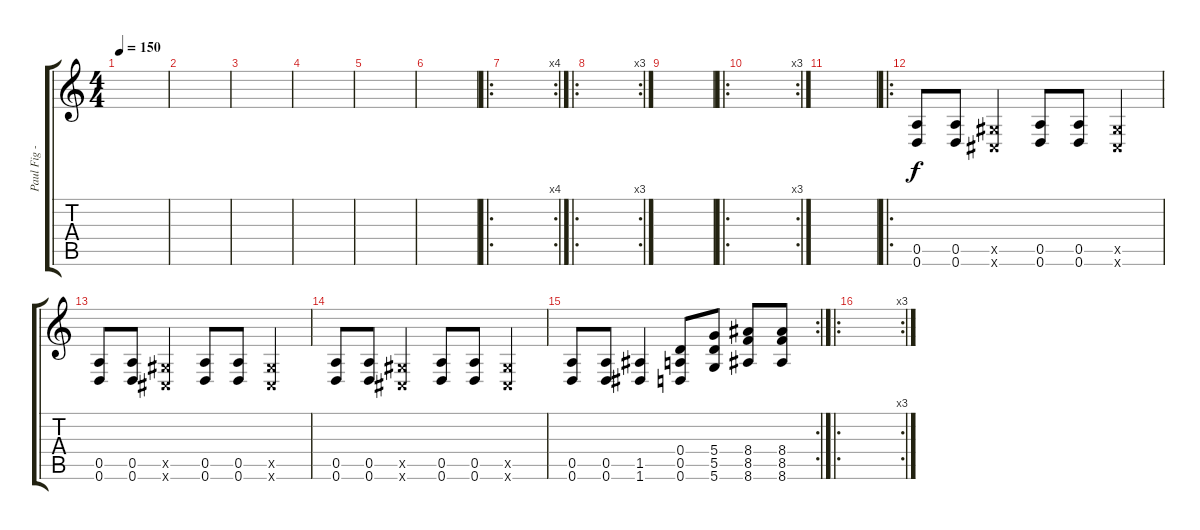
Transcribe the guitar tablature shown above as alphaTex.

\track ("Paul Fig - Muted Guitar" "Paul Fig -") {instrument acousticguitarnylon}
\staff {score tabs}
\tuning (E4 B3 G3 D3 A2 D2) {hide}
\ts (4 4)
\tempo 150
\clef g2
\ks c
|
|
|
|
|
|
\ro
\rc 4
|
\ro
\rc 3
|
|
\ro
\rc 3
|
|
\ro
(0.5 0.6).8 (0.5 0.6).8 (-1.5{x} -1.6{x}).4 (0.5 0.6).8 (0.5 0.6).8 (-1.5{x} -1.6{x}).4 |
(0.5 0.6).8 (0.5 0.6).8 (-1.5{x} -1.6{x}).4 (0.5 0.6).8 (0.5 0.6).8 (-1.5{x} -1.6{x}).4 |
(0.5 0.6).8 (0.5 0.6).8 (-1.5{x} -1.6{x}).4 (0.5 0.6).8 (0.5 0.6).8 (-1.5{x} -1.6{x}).4 |
\rc 2
(0.5 0.6).8 (0.5 0.6).8 (1.5 1.6).4 (0.4 0.5 0.6).8 (5.4 5.5 5.6).8 (8.4 8.5 8.6).8 (8.4 8.5 8.6).8 |
\ro
\rc 3
